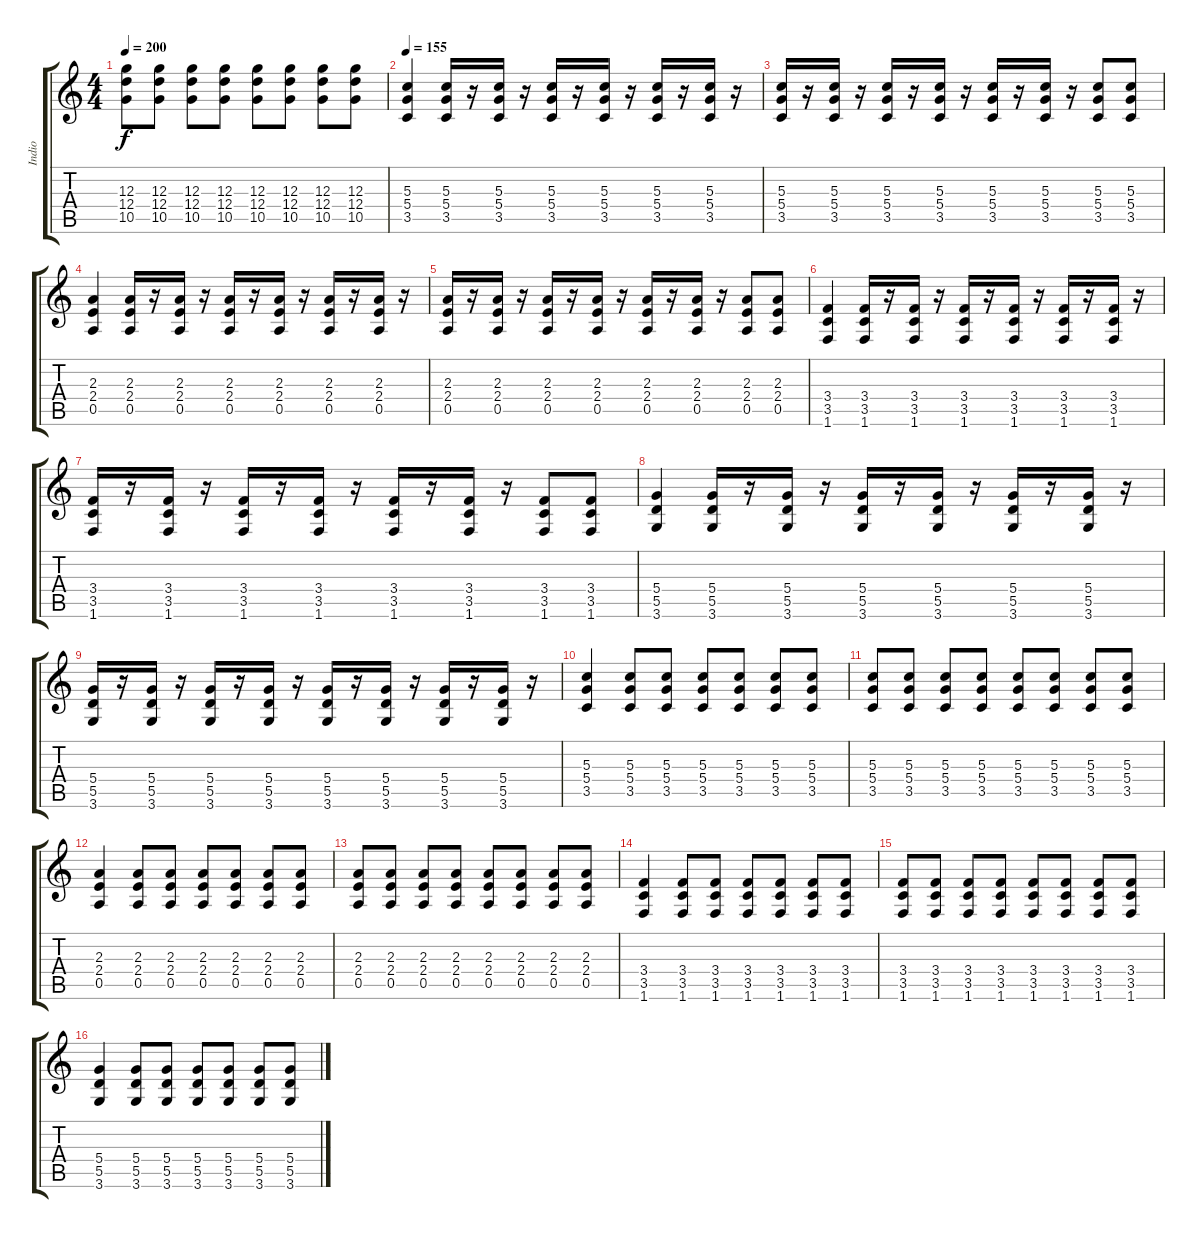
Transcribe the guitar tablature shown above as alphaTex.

\track ("Indio" "Indio") {instrument overdrivenguitar}
\staff {score tabs}
\tuning (E4 B3 G3 D3 A2 E2) {hide}
\ts (4 4)
\tempo 200
\clef g2
\ks c
(12.3 12.4 10.5).8{dy f} (12.3 12.4 10.5).8 (12.3 12.4 10.5).8 (12.3 12.4 10.5).8 (12.3 12.4 10.5).8 (12.3 12.4 10.5).8 (12.3 12.4 10.5).8 (12.3 12.4 10.5).8 |
\tempo 155
(5.3 5.4 3.5).4 (5.3 5.4 3.5).16 r.16 (5.3 5.4 3.5).16 r.16 (5.3 5.4 3.5).16 r.16 (5.3 5.4 3.5).16 r.16 (5.3 5.4 3.5).16 r.16 (5.3 5.4 3.5).16 r.16 |
(5.3 5.4 3.5).16 r.16 (5.3 5.4 3.5).16 r.16 (5.3 5.4 3.5).16 r.16 (5.3 5.4 3.5).16 r.16 (5.3 5.4 3.5).16 r.16 (5.3 5.4 3.5).16 r.16 (5.3 5.4 3.5).8 (5.3 5.4 3.5).8 |
(2.3 2.4 0.5).4 (2.3 2.4 0.5).16 r.16 (2.3 2.4 0.5).16 r.16 (2.3 2.4 0.5).16 r.16 (2.3 2.4 0.5).16 r.16 (2.3 2.4 0.5).16 r.16 (2.3 2.4 0.5).16 r.16 |
(2.3 2.4 0.5).16 r.16 (2.3 2.4 0.5).16 r.16 (2.3 2.4 0.5).16 r.16 (2.3 2.4 0.5).16 r.16 (2.3 2.4 0.5).16 r.16 (2.3 2.4 0.5).16 r.16 (2.3 2.4 0.5).8 (2.3 2.4 0.5).8 |
(3.4 3.5 1.6).4 (3.4 3.5 1.6).16 r.16 (3.4 3.5 1.6).16 r.16 (3.4 3.5 1.6).16 r.16 (3.4 3.5 1.6).16 r.16 (3.4 3.5 1.6).16 r.16 (3.4 3.5 1.6).16 r.16 |
(3.4 3.5 1.6).16 r.16 (3.4 3.5 1.6).16 r.16 (3.4 3.5 1.6).16 r.16 (3.4 3.5 1.6).16 r.16 (3.4 3.5 1.6).16 r.16 (3.4 3.5 1.6).16 r.16 (3.4 3.5 1.6).8 (3.4 3.5 1.6).8 |
(5.4 5.5 3.6).4 (5.4 5.5 3.6).16 r.16 (5.4 5.5 3.6).16 r.16 (5.4 5.5 3.6).16 r.16 (5.4 5.5 3.6).16 r.16 (5.4 5.5 3.6).16 r.16 (5.4 5.5 3.6).16 r.16 |
(5.4 5.5 3.6).16 r.16 (5.4 5.5 3.6).16 r.16 (5.4 5.5 3.6).16 r.16 (5.4 5.5 3.6).16 r.16 (5.4 5.5 3.6).16 r.16 (5.4 5.5 3.6).16 r.16 (5.4 5.5 3.6).16 r.16 (5.4 5.5 3.6).16 r.16 |
(5.3 5.4 3.5).4 (5.3 5.4 3.5).8 (5.3 5.4 3.5).8 (5.3 5.4 3.5).8 (5.3 5.4 3.5).8 (5.3 5.4 3.5).8 (5.3 5.4 3.5).8 |
(5.3 5.4 3.5).8 (5.3 5.4 3.5).8 (5.3 5.4 3.5).8 (5.3 5.4 3.5).8 (5.3 5.4 3.5).8 (5.3 5.4 3.5).8 (5.3 5.4 3.5).8 (5.3 5.4 3.5).8 |
(2.3 2.4 0.5).4 (2.3 2.4 0.5).8 (2.3 2.4 0.5).8 (2.3 2.4 0.5).8 (2.3 2.4 0.5).8 (2.3 2.4 0.5).8 (2.3 2.4 0.5).8 |
(2.3 2.4 0.5).8 (2.3 2.4 0.5).8 (2.3 2.4 0.5).8 (2.3 2.4 0.5).8 (2.3 2.4 0.5).8 (2.3 2.4 0.5).8 (2.3 2.4 0.5).8 (2.3 2.4 0.5).8 |
(3.4 3.5 1.6).4 (3.4 3.5 1.6).8 (3.4 3.5 1.6).8 (3.4 3.5 1.6).8 (3.4 3.5 1.6).8 (3.4 3.5 1.6).8 (3.4 3.5 1.6).8 |
(3.4 3.5 1.6).8 (3.4 3.5 1.6).8 (3.4 3.5 1.6).8 (3.4 3.5 1.6).8 (3.4 3.5 1.6).8 (3.4 3.5 1.6).8 (3.4 3.5 1.6).8 (3.4 3.5 1.6).8 |
(5.4 5.5 3.6).4 (5.4 5.5 3.6).8 (5.4 5.5 3.6).8 (5.4 5.5 3.6).8 (5.4 5.5 3.6).8 (5.4 5.5 3.6).8 (5.4 5.5 3.6).8
